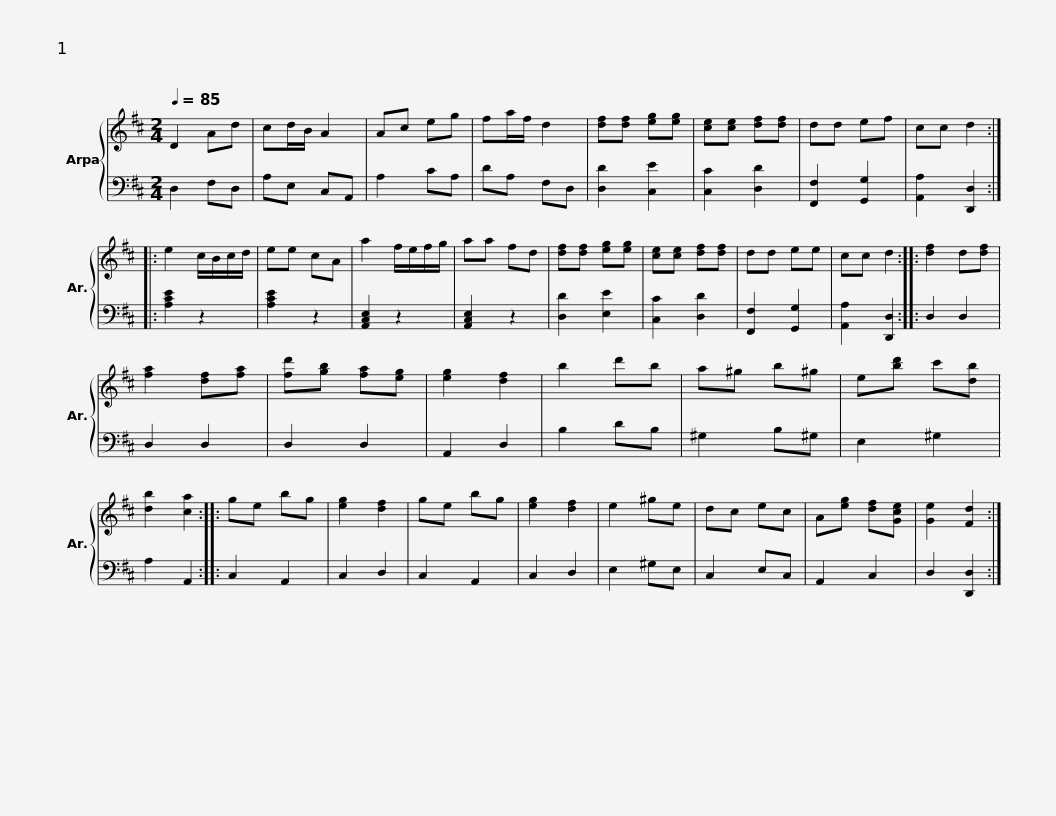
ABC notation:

X:1
%%score { 1 | 2 }
L:1/8
Q:1/4=85
M:2/4
I:linebreak $
K:D
V:1 treble
V:2 bass
V:1
 D2 Ad | cd/B/ A2 | Ac eg | fa/f/ d2 | [df][df] [eg][eg] | %5
 [ce][ce] [df][df] | dd ef | cc d2 :: e2 c/B/c/d/ |$ ee cA | %10
 a2 f/e/f/g/ | aa fd | [df][df] [eg][eg] | [ce][ce] [df][df] | dd ee | %15
 cc d2 :: [df]2 d[df] | [fa]2 [df][fa] | [fd'][gb] [fa][eg] |$ [eg]2 [df]2 | %20
 b2 d'b | a^g b^g | e[bd'] c'[db] | [db]2 [ca]2 :: ge bg | %25
 [eg]2 [df]2 | ge bg | [eg]2 [df]2 | e2 ^ge | dc ec |$ %30
 A[eg] [df][Gce] | [Ge]2 [Fd]2 :| %32
V:2
 D,2 F,D, | A,E, C,A,, | A,2 CA, | DA, F,D, | [D,D]2 [C,E]2 | %5
 [C,C]2 [D,D]2 | [F,,F,]2 [G,,G,]2 | [A,,A,]2 [D,,D,]2 :: [A,CE]2 z2 |$ [A,CE]2 z2 | %10
 [A,,C,E,]2 z2 | [A,,C,E,]2 z2 | [D,D]2 [E,E]2 | [C,C]2 [D,D]2 | [F,,F,]2 [G,,G,]2 | %15
 [A,,A,]2 [D,,D,]2 :: D,2 D,2 | D,2 D,2 | D,2 D,2 |$ A,,2 D,2 | %20
 B,2 DB, | ^G,2 B,^G, | E,2 ^G,2 | A,2 A,,2 :: C,2 A,,2 | %25
 C,2 D,2 | C,2 A,,2 | C,2 D,2 | E,2 ^G,E, | C,2 E,C, |$ %30
 A,,2 C,2 | D,2 [D,,D,]2 :| %32
